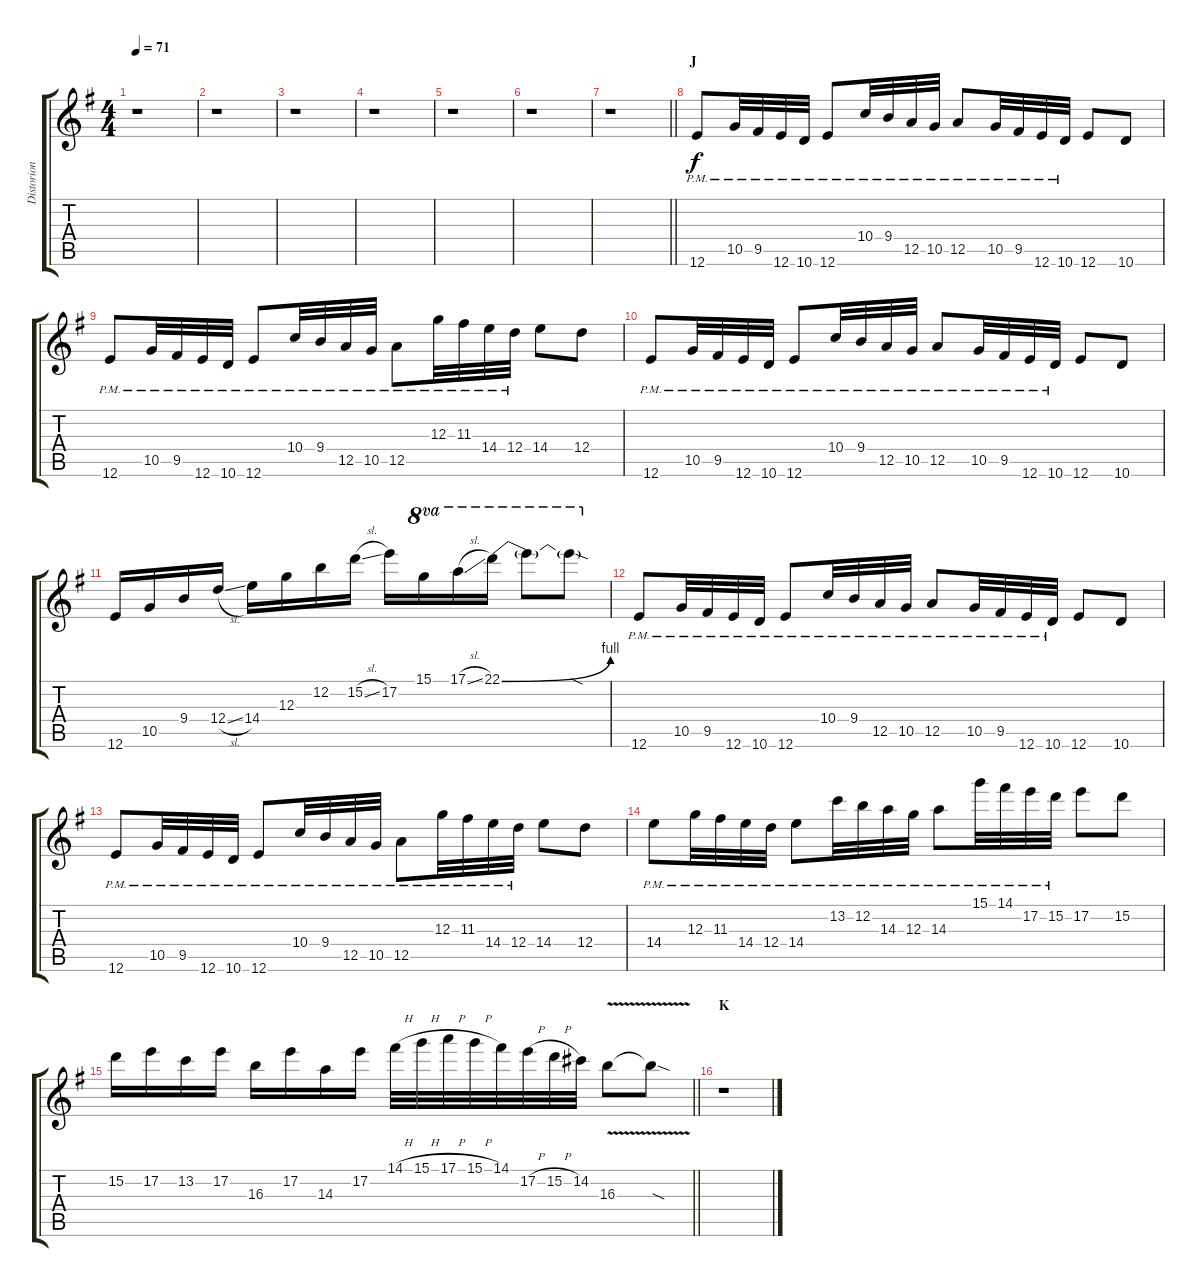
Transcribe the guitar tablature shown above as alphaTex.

\track ("Distorion 4" "Distorion ") {instrument distortionguitar}
\staff {score tabs}
\tuning (E4 B3 G3 D3 A2 E2) {hide}
\ts (4 4)
\tempo 71
\clef g2
\ks g
r.1{dy f} |
r.1 |
r.1 |
r.1 |
r.1 |
r.1 |
\barLineRight lightlight
r.1 |
\section ("" "J")
12.6{pm}.8 10.5{pm}.32 9.5{pm}.32 12.6{pm}.32 10.6{pm}.32 12.6{pm}.8 10.4{pm}.32 9.4{pm}.32 12.5{pm}.32 10.5{pm}.32 12.5{pm}.8 10.5{pm}.32 9.5{pm}.32 12.6{pm}.32 10.6{pm}.32 12.6.8 10.6.8 |
12.6{pm}.8 10.5{pm}.32 9.5{pm}.32 12.6{pm}.32 10.6{pm}.32 12.6{pm}.8 10.4{pm}.32 9.4{pm}.32 12.5{pm}.32 10.5{pm}.32 12.5{pm}.8 12.3{pm}.32 11.3{pm}.32 14.4{pm}.32 12.4{pm}.32 14.4.8 12.4.8 |
12.6{pm}.8 10.5{pm}.32 9.5{pm}.32 12.6{pm}.32 10.6{pm}.32 12.6{pm}.8 10.4{pm}.32 9.4{pm}.32 12.5{pm}.32 10.5{pm}.32 12.5{pm}.8 10.5{pm}.32 9.5{pm}.32 12.6{pm}.32 10.6{pm}.32 12.6.8 10.6.8 |
12.6.16 10.5.16 9.4.16 12.4{sl}.16 14.4.16 12.3.16 12.2.16 15.2{sl}.16 17.2.16 15.1.16{ot 8va} 17.1{sl}.16{ot 8va} 22.1{be (bend 0 0 60 4)}.16{ot 8va} 22.1{t}.8{ot 8va} 22.1{sod t}.8{ot 8va} |
12.6{pm}.8 10.5{pm}.32 9.5{pm}.32 12.6{pm}.32 10.6{pm}.32 12.6{pm}.8 10.4{pm}.32 9.4{pm}.32 12.5{pm}.32 10.5{pm}.32 12.5{pm}.8 10.5{pm}.32 9.5{pm}.32 12.6{pm}.32 10.6{pm}.32 12.6.8 10.6.8 |
12.6{pm}.8 10.5{pm}.32 9.5{pm}.32 12.6{pm}.32 10.6{pm}.32 12.6{pm}.8 10.4{pm}.32 9.4{pm}.32 12.5{pm}.32 10.5{pm}.32 12.5{pm}.8 12.3{pm}.32 11.3{pm}.32 14.4{pm}.32 12.4{pm}.32 14.4.8 12.4.8 |
14.4{pm}.8 12.3{pm}.32 11.3{pm}.32 14.4{pm}.32 12.4{pm}.32 14.4{pm}.8 13.2{pm}.32 12.2{pm}.32 14.3{pm}.32 12.3{pm}.32 14.3{pm}.8 15.1{pm}.32 14.1{pm}.32 17.2{pm}.32 15.2{pm}.32 17.2.8 15.2.8 |
\barLineRight lightlight
15.2.16 17.2.16 13.2.16 17.2.16 16.3.16 17.2.16 14.3.16 17.2.16 14.1{h}.32 15.1{h}.32 17.1{h}.32 15.1{h}.32 14.1.32 17.2{h}.32 15.2{h}.32 14.2.32 16.3{v}.8 16.3{sod t}.8 |
\section ("" "K")
r.1
